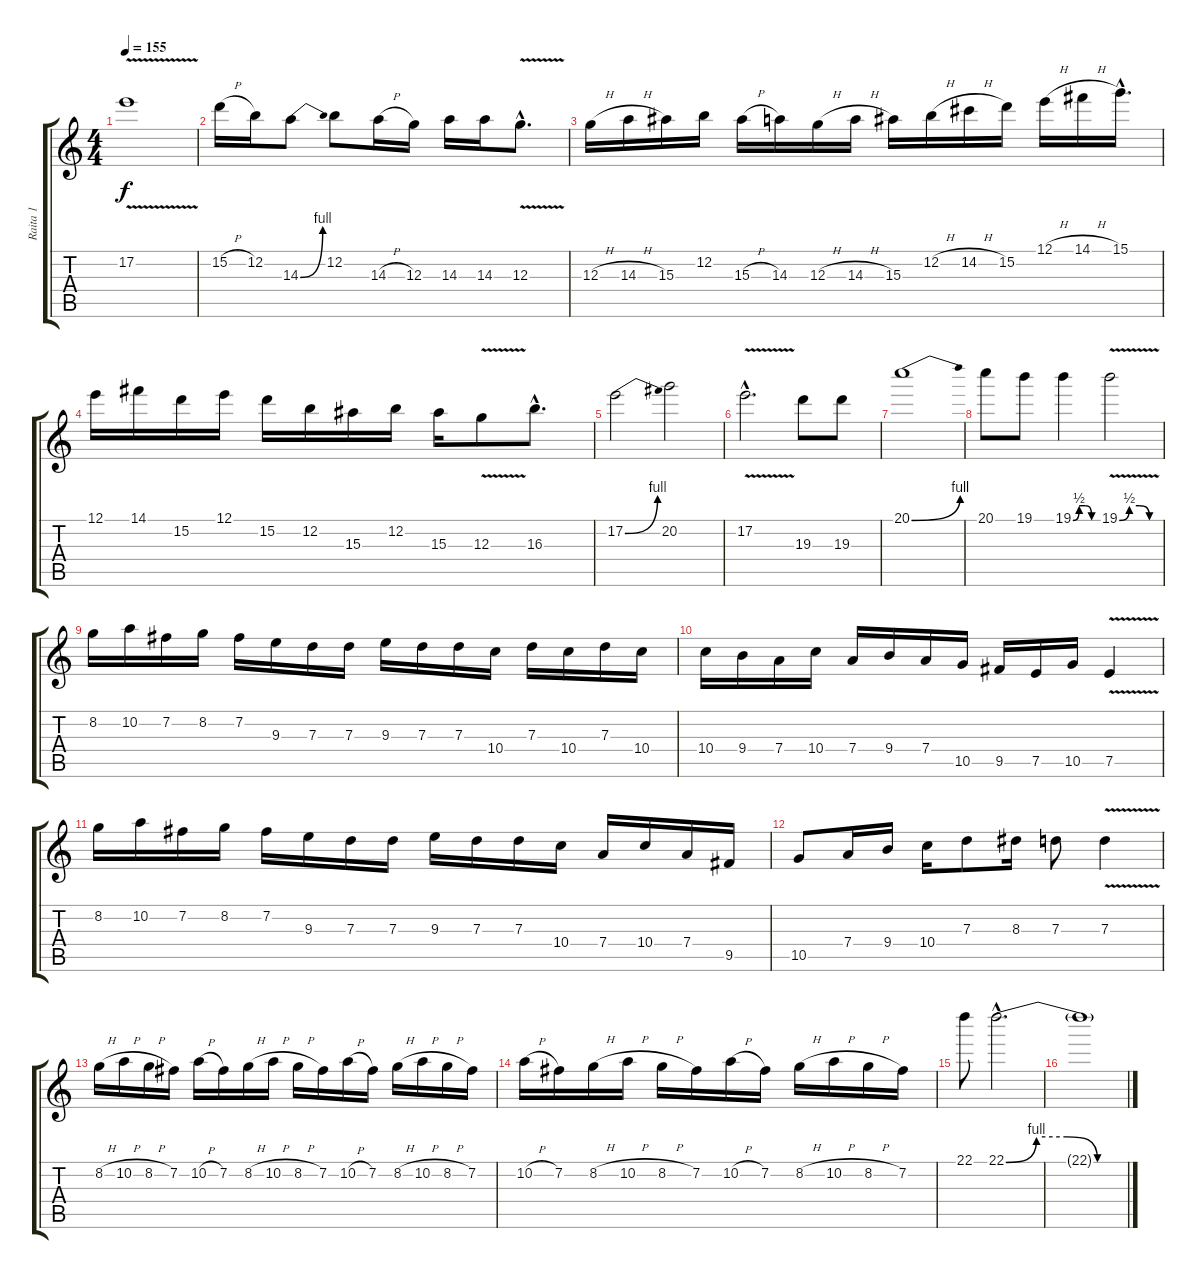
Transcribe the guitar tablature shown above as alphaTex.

\track ("Raita 1" "Raita 1") {instrument overdrivenguitar}
\staff {score tabs}
\tuning (E4 B3 G3 D3 A2 E2) {hide}
\ts (4 4)
\tempo 155
\clef g2
\ks c
17.2{v}.1{dy f} |
15.2{h}.16 12.2.16 14.3{be (bend 0 0 60 4)}.8 12.2.8 14.3{h}.16 12.3.16 14.3.16 14.3.16 12.3{v hac}.8{d} |
12.3{h}.16 14.3{h}.16 15.3.16 12.2.16 15.3{h}.16 14.3.16 12.3{h}.16 14.3{h}.16 15.3.16 12.2{h}.16 14.2{h}.16 15.2.16 12.1{h}.16 14.1{h}.16 15.1{hac}.16{d} |
12.1.16 14.1.16 15.2.16 12.1.16 15.2.16 12.2.16 15.3.16 12.2.16 15.3.16 12.3{v}.8 16.3{hac}.8{d} |
17.2{be (bend 0 0 60 4)}.2 20.2.2 |
17.2{v hac}.2{d} 19.3.8 19.3.8 |
20.1{be (bend 0 0 60 4)}.1 |
20.1.8 19.1.8 19.1{be (custom 0 0 15 2 30 2 45 0 60 0)}.4 19.1{be (custom 0 0 15 2 30 2 45 0 60 0) v}.2 |
8.2.16 10.2.16 7.2.16 8.2.16 7.2.16 9.3.16 7.3.16 7.3.16 9.3.16 7.3.16 7.3.16 10.4.16 7.3.16 10.4.16 7.3.16 10.4.16 |
10.4.16 9.4.16 7.4.16 10.4.16 7.4.16 9.4.16 7.4.16 10.5.16 9.5.16 7.5.16 10.5.16 7.5{v}.4 |
8.2.16 10.2.16 7.2.16 8.2.16 7.2.16 9.3.16 7.3.16 7.3.16 9.3.16 7.3.16 7.3.16 10.4.16 7.4.16 10.4.16 7.4.16 9.5.16 |
10.5.8 7.4.16 9.4.16 10.4.16 7.3.8 8.3.16 7.3.8 7.3{v}.4 |
8.2{h}.16 10.2{h}.16 8.2{h}.16 7.2.16 10.2{h}.16 7.2.16 8.2{h}.16 10.2{h}.16 8.2{h}.16 7.2.16 10.2{h}.16 7.2.16 8.2{h}.16 10.2{h}.16 8.2{h}.16 7.2.16 |
10.2{h}.16 7.2.16 8.2{h}.16 10.2{h}.16 8.2{h}.16 7.2.16 10.2{h}.16 7.2.16 8.2{h}.16 10.2{h}.16 8.2{h}.16 7.2.16 |
22.1.8 22.1{be (custom 0 0 15 4 30 4 45 0 60 0) hac}.2{d} |
22.1{t}.1
